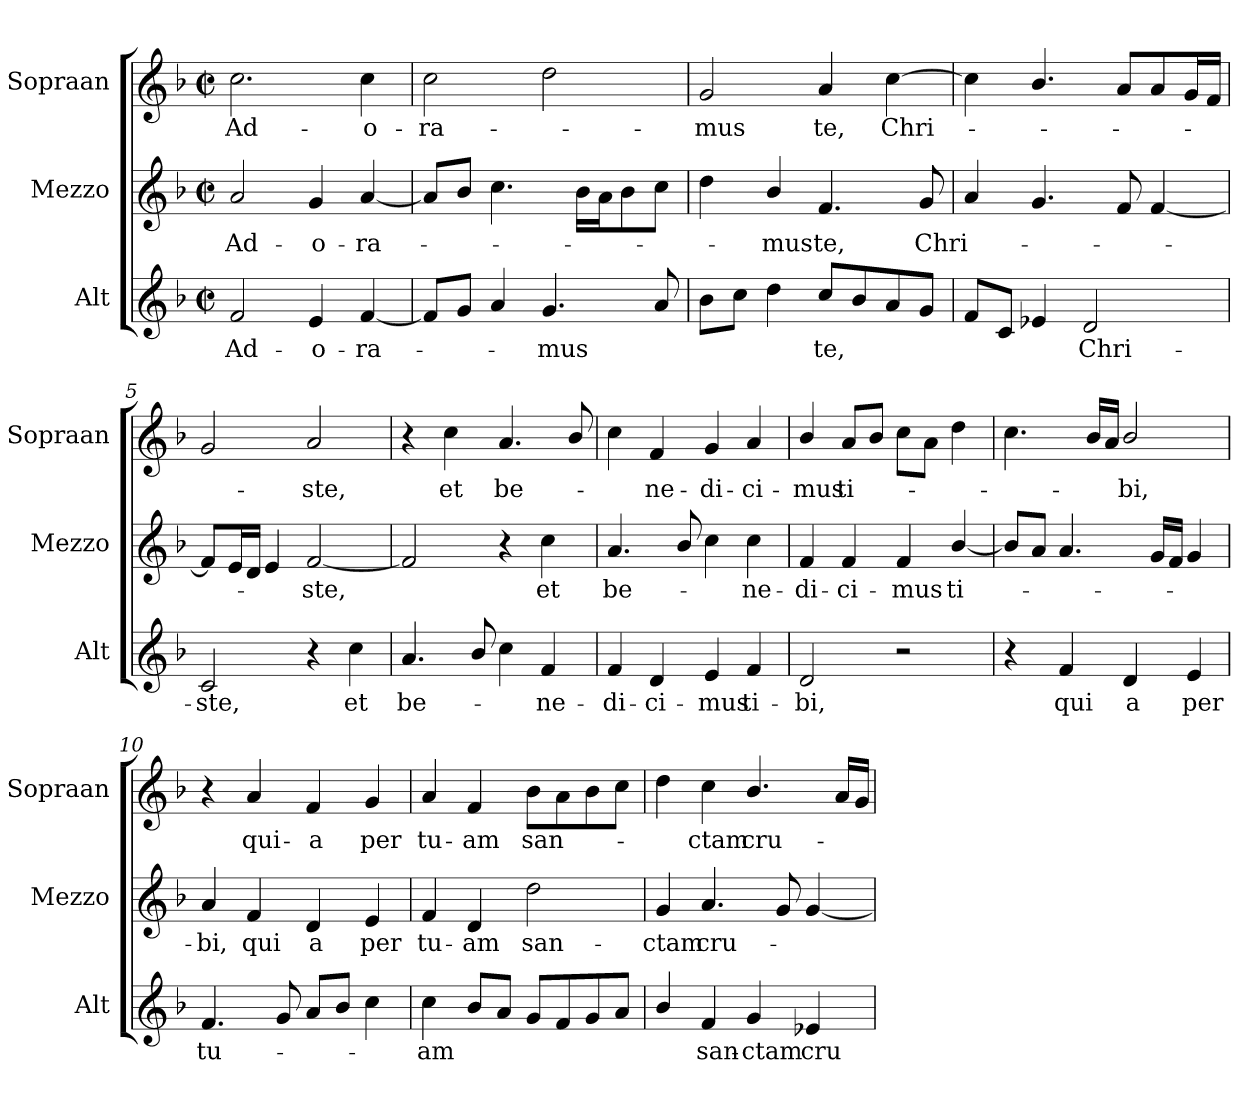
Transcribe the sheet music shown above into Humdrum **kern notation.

**kern	**text	**kern	**text	**kern	**text
*part3	*part3	*part2	*part2	*part1	*part1
*staff3	*staff3	*staff2	*staff2	*staff1	*staff1
*I"Alt	*	*I"Mezzo	*	*I"Sopraan	*
*I'Alt	*	*I'Mezzo	*	*I'Sopraan	*
*clefG2	*	*clefG2	*	*clefG2	*
*k[b-]	*	*k[b-]	*	*k[b-]	*
*F:	*	*F:	*	*F:	*
*M2/2	*	*M2/2	*	*M2/2	*
*met(c|)	*	*met(c|)	*	*met(c|)	*
=1	=1	=1	=1	=1	=1
!	!LO:LY:b	!	!LO:LY:b	!	!LO:LY:b
2f/	Ad-	2a/	Ad-	2.cc\	Ad-
!	!LO:LY:b	!	!LO:LY:b	!	!
4e/	-o-	4g/	-o-	.	.
!	!LO:LY:b	!	!LO:LY:b	!	!LO:LY:b
[4f/	-ra-	[4a/	-ra-	4cc\	-o-
=2	=2	=2	=2	=2	=2
!	!	!	!	!	!LO:LY:b
8f/L]	.	8a/L]	.	2cc\	-ra-
8g/J	.	8b-/J	.	.	.
4a/	.	4.cc\	.	.	.
!	!LO:LY:b	!	!	!	!
4.g/	-mus	.	.	2dd\	.
.	.	16b-\LL	.	.	.
.	.	16a\J	.	.	.
.	.	8b-\	.	.	.
8a/	.	8cc\J	.	.	.
=3	=3	=3	=3	=3	=3
!	!	!	!	!	!LO:LY:b
8b-\L	.	4dd\	.	2g/	-mus
8cc\J	.	.	.	.	.
!	!	!	!LO:LY:b	!	!
4dd\	.	4b-/	-mus	.	.
!	!LO:LY:b	!	!LO:LY:b	!	!LO:LY:b
8cc/L	te,	4.f/	te,	4a/	te,
8b-/	.	.	.	.	.
!	!	!	!	!	!LO:LY:b
8a/	.	.	.	[4cc\	Chri-
!	!	!	!LO:LY:b	!	!
8g/J	.	8g/	Chri-	.	.
=4	=4	=4	=4	=4	=4
8f/L	.	4a/	.	4cc\]	.
8c/J	.	.	.	.	.
4e-X/	.	4.g/	.	4.b-/	.
!	!LO:LY:b	!	!	!	!
2d/	Chri-	.	.	.	.
.	.	8f/	.	8a/L	.
.	.	[4f/	.	8a/	.
.	.	.	.	16g/L	.
.	.	.	.	16f/JJ	.
=5	=5	=5	=5	=5	=5
!	!LO:LY:b	!	!	!	!
2c/	-ste,	8f/L]	.	2g/	.
.	.	16e/L	.	.	.
.	.	16d/JJ	.	.	.
.	.	4e/	.	.	.
!	!	!	!LO:LY:b	!	!LO:LY:b
4r	.	[2f/	-ste,	2a/	-ste,
!	!LO:LY:b	!	!	!	!
4cc\	et	.	.	.	.
!!LO:LB:g=z
=6	=6	=6	=6	=6	=6
!	!LO:LY:b	!	!	!	!
4.a/	be-	2f/]	.	4r	.
!	!	!	!	!	!LO:LY:b
.	.	.	.	4cc\	et
8b-/	.	.	.	.	.
!	!	!	!	!	!LO:LY:b
4cc\	.	4r	.	4.a/	be-
!	!LO:LY:b	!	!LO:LY:b	!	!
4f/	-ne-	4cc\	et	.	.
.	.	.	.	8b-/	.
=7	=7	=7	=7	=7	=7
!	!LO:LY:b	!	!LO:LY:b	!	!
4f/	-di-	4.a/	be-	4cc\	.
!	!LO:LY:b	!	!	!	!LO:LY:b
4d/	-ci-	.	.	4f/	-ne-
.	.	8b-/	.	.	.
!	!LO:LY:b	!	!	!	!LO:LY:b
4e/	-mus	4cc\	.	4g/	-di-
!	!LO:LY:b	!	!LO:LY:b	!	!LO:LY:b
4f/	ti-	4cc\	-ne-	4a/	-ci-
=8	=8	=8	=8	=8	=8
!	!LO:LY:b	!	!LO:LY:b	!	!LO:LY:b
2d/	-bi,	4f/	-di-	4b-/	-mus
!	!	!	!LO:LY:b	!	!LO:LY:b
.	.	4f/	-ci-	8a/L	ti-
.	.	.	.	8b-/J	.
!	!	!	!LO:LY:b	!	!
2r	.	4f/	-mus	8cc\L	.
.	.	.	.	8a\J	.
!	!	!	!LO:LY:b	!	!
.	.	[4b-/	ti-	4dd\	.
=9	=9	=9	=9	=9	=9
4r	.	8b-/L]	.	4.cc\	.
.	.	8a/J	.	.	.
!	!LO:LY:b	!	!	!	!
4f/	qui	4.a/	.	.	.
.	.	.	.	16b-/LL	.
.	.	.	.	16a/JJ	.
!	!LO:LY:b	!	!	!	!LO:LY:b
4d/	a	.	.	2b-/	-bi,
.	.	16g/LL	.	.	.
.	.	16f/JJ	.	.	.
!	!LO:LY:b	!	!	!	!
4e/	per	4g/	.	.	.
=10	=10	=10	=10	=10	=10
!	!LO:LY:b	!	!LO:LY:b	!	!
4.f/	tu-	4a/	-bi,	4r	.
!	!	!	!LO:LY:b	!	!LO:LY:b
.	.	4f/	qui	4a/	qui-
8g/	.	.	.	.	.
!	!	!	!LO:LY:b	!	!LO:LY:b
8a/L	.	4d/	a	4f/	-a
8b-/J	.	.	.	.	.
!	!	!	!LO:LY:b	!	!LO:LY:b
4cc\	.	4e/	per	4g/	per
!!LO:LB:g=z
=11	=11	=11	=11	=11	=11
!	!LO:LY:b	!	!LO:LY:b	!	!LO:LY:b
4cc\	-am	4f/	tu-	4a/	tu-
!	!	!	!LO:LY:b	!	!LO:LY:b
8b-/L	.	4d/	-am	4f/	-am
8a/J	.	.	.	.	.
!	!	!	!LO:LY:b	!	!LO:LY:b
8g/L	.	2dd\	san-	8b-\L	san-
8f/	.	.	.	8a\	.
8g/	.	.	.	8b-\	.
8a/J	.	.	.	8cc\J	.
=12	=12	=12	=12	=12	=12
!	!	!	!LO:LY:b	!	!
4b-/	.	4g/	-ctam	4dd\	.
!	!LO:LY:b	!	!LO:LY:b	!	!LO:LY:b
4f/	san-	4.a/	cru-	4cc\	-ctam
!	!LO:LY:b	!	!	!	!LO:LY:b
4g/	-ctam	.	.	4.b-/	cru-
.	.	8g/	.	.	.
!	!LO:LY:b	!	!	!	!
4e-X/	cru-	[4g/	.	.	.
.	.	.	.	16a/LL	.
.	.	.	.	16g/JJ	.
=	=	=	=	=	=
*-	*-	*-	*-	*-	*-
